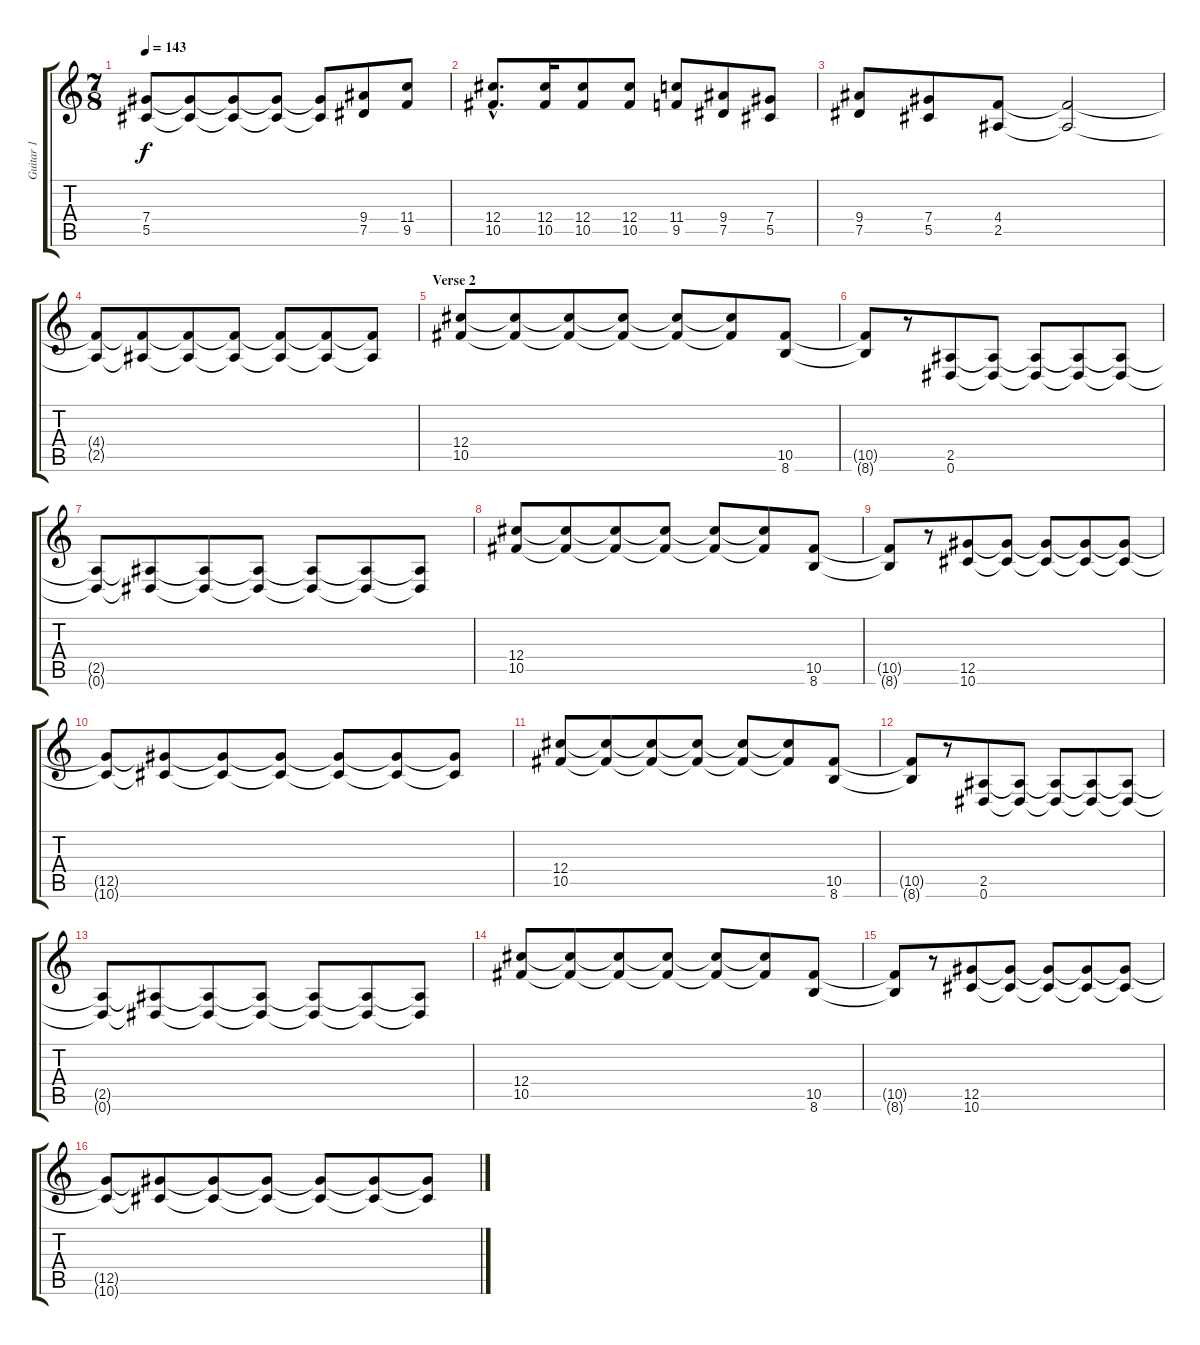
\track ("Guitar 1" "Guitar 1") {instrument distortionguitar}
\staff {score tabs}
\tuning (Eb4 Bb3 Gb3 Db3 Ab2 Eb2) {hide}
\ts (7 8)
\tempo 143
\clef g2
\ks c
(7.4{t} 5.5{t}).8{dy f} (7.4{t} 5.5{t}).8 (7.4{t} 5.5{t}).8 (7.4{t} 5.5{t}).8 (7.4{t} 5.5{t}).8 (9.4 7.5).8 (11.4 9.5).8 |
(12.4{hac} 10.5{hac}).8{d} (12.4 10.5).16 (12.4 10.5).8 (12.4 10.5).8 (11.4 9.5).8 (9.4 7.5).8 (7.4 5.5).8 |
(9.4 7.5).8 (7.4 5.5).8 (4.4 2.5).8 (4.4{t} 2.5{t}).2 |
(4.4{t} 2.5{t}).8 (4.4{t} 2.5{t}).8 (4.4{t} 2.5{t}).8 (4.4{t} 2.5{t}).8 (4.4{t} 2.5{t}).8 (4.4{t} 2.5{t}).8 (4.4{t} 2.5{t}).8 |
\section ("" "Verse 2")
(12.4 10.5).8 (12.4{t} 10.5{t}).8 (12.4{t} 10.5{t}).8 (12.4{t} 10.5{t}).8 (12.4{t} 10.5{t}).8 (12.4{t} 10.5{t}).8 (10.5 8.6).8 |
(10.5{t} 8.6{t}).8 r.8 (2.5 0.6).8 (2.5{t} 0.6{t}).8 (2.5{t} 0.6{t}).8 (2.5{t} 0.6{t}).8 (2.5{t} 0.6{t}).8 |
(2.5{t} 0.6{t}).8 (2.5{t} 0.6{t}).8 (2.5{t} 0.6{t}).8 (2.5{t} 0.6{t}).8 (2.5{t} 0.6{t}).8 (2.5{t} 0.6{t}).8 (2.5{t} 0.6{t}).8 |
(12.4 10.5).8 (12.4{t} 10.5{t}).8 (12.4{t} 10.5{t}).8 (12.4{t} 10.5{t}).8 (12.4{t} 10.5{t}).8 (12.4{t} 10.5{t}).8 (10.5 8.6).8 |
(10.5{t} 8.6{t}).8 r.8 (12.5 10.6).8 (12.5{t} 10.6{t}).8 (12.5{t} 10.6{t}).8 (12.5{t} 10.6{t}).8 (12.5{t} 10.6{t}).8 |
(12.5{t} 10.6{t}).8 (12.5{t} 10.6{t}).8 (12.5{t} 10.6{t}).8 (12.5{t} 10.6{t}).8 (12.5{t} 10.6{t}).8 (12.5{t} 10.6{t}).8 (12.5{t} 10.6{t}).8 |
(12.4 10.5).8 (12.4{t} 10.5{t}).8 (12.4{t} 10.5{t}).8 (12.4{t} 10.5{t}).8 (12.4{t} 10.5{t}).8 (12.4{t} 10.5{t}).8 (10.5 8.6).8 |
(10.5{t} 8.6{t}).8 r.8 (2.5 0.6).8 (2.5{t} 0.6{t}).8 (2.5{t} 0.6{t}).8 (2.5{t} 0.6{t}).8 (2.5{t} 0.6{t}).8 |
(2.5{t} 0.6{t}).8 (2.5{t} 0.6{t}).8 (2.5{t} 0.6{t}).8 (2.5{t} 0.6{t}).8 (2.5{t} 0.6{t}).8 (2.5{t} 0.6{t}).8 (2.5{t} 0.6{t}).8 |
(12.4 10.5).8 (12.4{t} 10.5{t}).8 (12.4{t} 10.5{t}).8 (12.4{t} 10.5{t}).8 (12.4{t} 10.5{t}).8 (12.4{t} 10.5{t}).8 (10.5 8.6).8 |
(10.5{t} 8.6{t}).8 r.8 (12.5 10.6).8 (12.5{t} 10.6{t}).8 (12.5{t} 10.6{t}).8 (12.5{t} 10.6{t}).8 (12.5{t} 10.6{t}).8 |
(12.5{t} 10.6{t}).8 (12.5{t} 10.6{t}).8 (12.5{t} 10.6{t}).8 (12.5{t} 10.6{t}).8 (12.5{t} 10.6{t}).8 (12.5{t} 10.6{t}).8 (12.5{t} 10.6{t}).8
